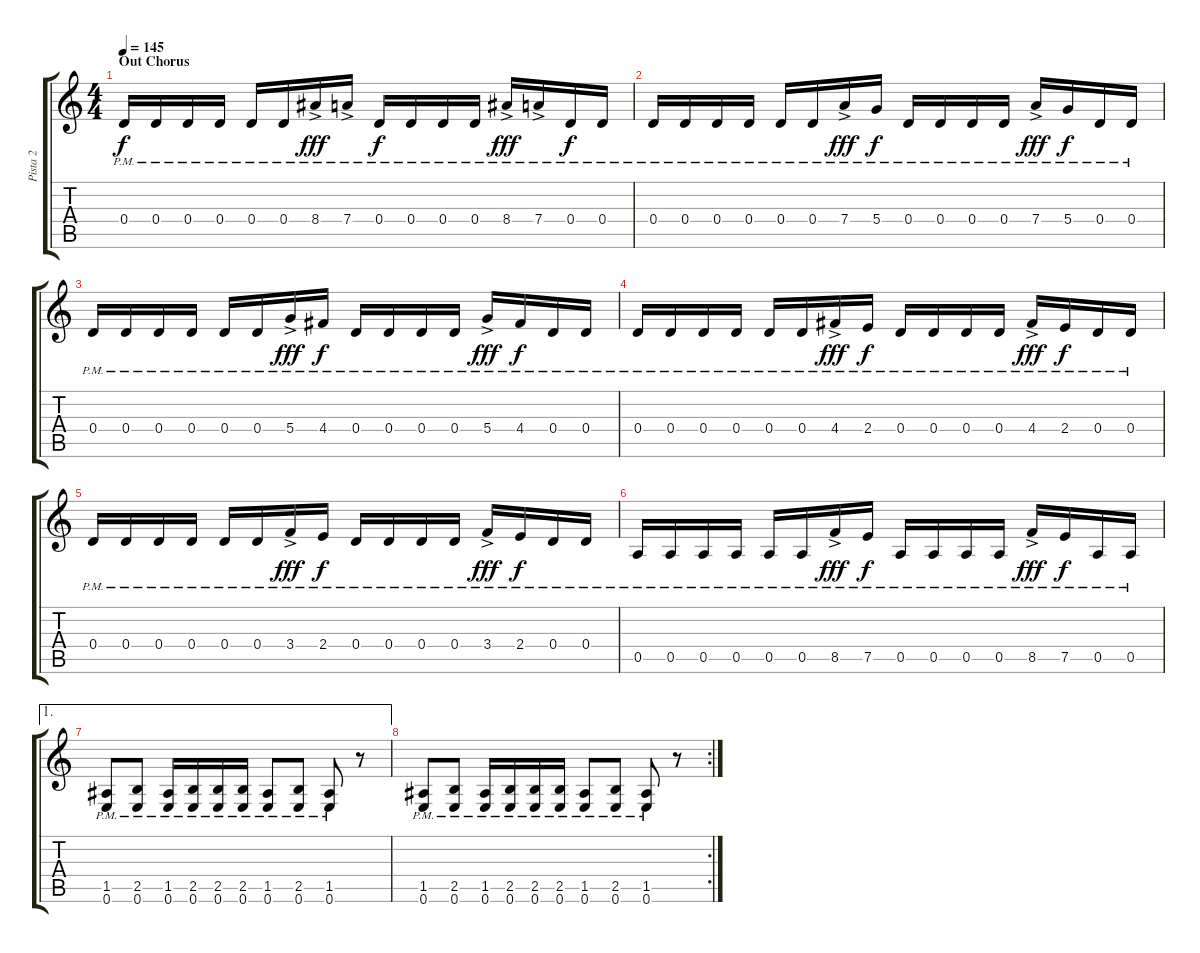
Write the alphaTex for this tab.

\track ("Pista 2" "Pista 2") {instrument overdrivenguitar}
\staff {score tabs}
\tuning (E4 B3 G3 D3 A2 E2) {hide}
\ts (4 4)
\section ("" "Out Chorus")
\tempo 145
\clef g2
\ks c
0.4{pm}.16{dy f volume 15 balance 8 instrument distortionguitar} 0.4{pm}.16 0.4{pm}.16 0.4{pm}.16 0.4{pm}.16 0.4{pm}.16 8.4{ac pm}.16{dy fff} 7.4{ac pm}.16 0.4{pm}.16{dy f} 0.4{pm}.16 0.4{pm}.16 0.4{pm}.16 8.4{ac pm}.16{dy fff} 7.4{ac pm}.16 0.4{pm}.16{dy f} 0.4{pm}.16 |
0.4{pm}.16 0.4{pm}.16 0.4{pm}.16 0.4{pm}.16 0.4{pm}.16 0.4{pm}.16 7.4{ac pm}.16{dy fff} 5.4{pm}.16{dy f} 0.4{pm}.16 0.4{pm}.16 0.4{pm}.16 0.4{pm}.16 7.4{ac pm}.16{dy fff} 5.4{pm}.16{dy f} 0.4{pm}.16 0.4{pm}.16 |
0.4{pm}.16 0.4{pm}.16 0.4{pm}.16 0.4{pm}.16 0.4{pm}.16 0.4{pm}.16 5.4{ac pm}.16{dy fff} 4.4{pm}.16{dy f} 0.4{pm}.16 0.4{pm}.16 0.4{pm}.16 0.4{pm}.16 5.4{ac pm}.16{dy fff} 4.4{pm}.16{dy f} 0.4{pm}.16 0.4{pm}.16 |
0.4{pm}.16 0.4{pm}.16 0.4{pm}.16 0.4{pm}.16 0.4{pm}.16 0.4{pm}.16 4.4{ac pm}.16{dy fff} 2.4{pm}.16{dy f} 0.4{pm}.16 0.4{pm}.16 0.4{pm}.16 0.4{pm}.16 4.4{ac pm}.16{dy fff} 2.4{pm}.16{dy f} 0.4{pm}.16 0.4{pm}.16 |
0.4{pm}.16 0.4{pm}.16 0.4{pm}.16 0.4{pm}.16 0.4{pm}.16 0.4{pm}.16 3.4{ac pm}.16{dy fff} 2.4{pm}.16{dy f} 0.4{pm}.16 0.4{pm}.16 0.4{pm}.16 0.4{pm}.16 3.4{ac pm}.16{dy fff} 2.4{pm}.16{dy f} 0.4{pm}.16 0.4{pm}.16 |
0.5{pm}.16 0.5{pm}.16 0.5{pm}.16 0.5{pm}.16 0.5{pm}.16 0.5{pm}.16 8.5{ac pm}.16{dy fff} 7.5{pm}.16{dy f} 0.5{pm}.16 0.5{pm}.16 0.5{pm}.16 0.5{pm}.16 8.5{ac pm}.16{dy fff} 7.5{pm}.16{dy f} 0.5{pm}.16 0.5{pm}.16 |
\ae 1
(1.5{pm} 0.6{pm}).8 (2.5{pm} 0.6{pm}).8 (1.5{pm} 0.6{pm}).16 (2.5{pm} 0.6{pm}).16 (2.5{pm} 0.6{pm}).16 (2.5{pm} 0.6{pm}).16 (1.5{pm} 0.6{pm}).8 (2.5{pm} 0.6{pm}).8 (1.5{pm} 0.6{pm}).8 r.8 |
\rc 2
(1.5{pm} 0.6{pm}).8 (2.5{pm} 0.6{pm}).8 (1.5{pm} 0.6{pm}).16 (2.5{pm} 0.6{pm}).16 (2.5{pm} 0.6{pm}).16 (2.5{pm} 0.6{pm}).16 (1.5{pm} 0.6{pm}).8 (2.5{pm} 0.6{pm}).8 (1.5{pm} 0.6{pm}).8 r.8
